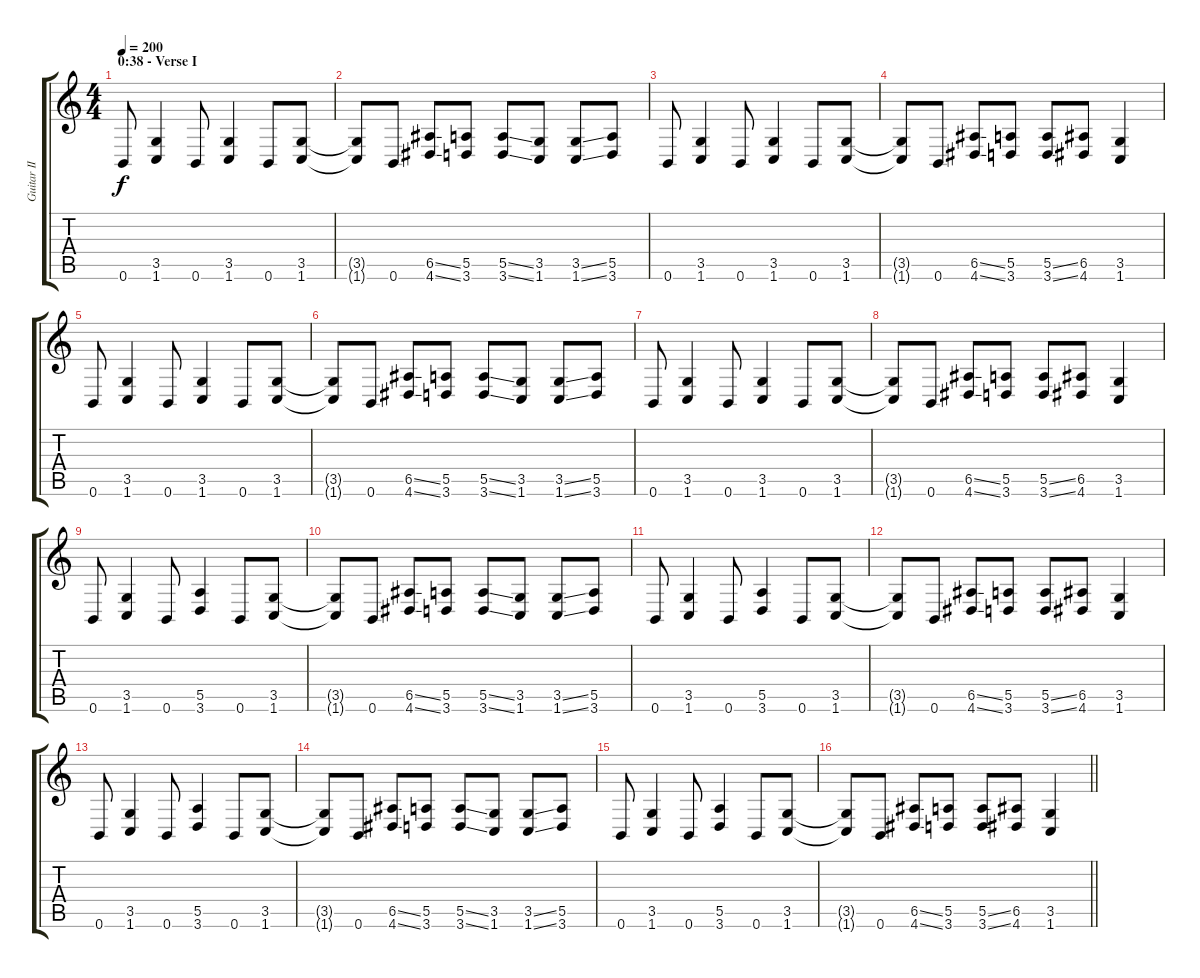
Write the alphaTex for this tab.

\track ("Guitar II" "Guitar II") {instrument distortionguitar}
\staff {score tabs}
\tuning (B3 Gb3 D3 A2 E2 B1) {hide}
\ts (4 4)
\section ("" "0:38 - Verse I")
\tempo 200
\clef g2
\ks c
0.6.8{dy f} (3.5 1.6).4 0.6.8 (3.5 1.6).4 0.6.8 (3.5 1.6).8 |
(3.5{t} 1.6{t}).8 0.6.8 (6.5{ss} 4.6{ss}).8 (5.5 3.6).8 (5.5{ss} 3.6{ss}).8 (3.5 1.6).8 (3.5{ss} 1.6{ss}).8 (5.5 3.6).8 |
0.6.8 (3.5 1.6).4 0.6.8 (3.5 1.6).4 0.6.8 (3.5 1.6).8 |
(3.5{t} 1.6{t}).8 0.6.8 (6.5{ss} 4.6{ss}).8 (5.5 3.6).8 (5.5{ss} 3.6{ss}).8 (6.5 4.6).8 (3.5 1.6).4 |
0.6.8 (3.5 1.6).4 0.6.8 (3.5 1.6).4 0.6.8 (3.5 1.6).8 |
(3.5{t} 1.6{t}).8 0.6.8 (6.5{ss} 4.6{ss}).8 (5.5 3.6).8 (5.5{ss} 3.6{ss}).8 (3.5 1.6).8 (3.5{ss} 1.6{ss}).8 (5.5 3.6).8 |
0.6.8 (3.5 1.6).4 0.6.8 (3.5 1.6).4 0.6.8 (3.5 1.6).8 |
(3.5{t} 1.6{t}).8 0.6.8 (6.5{ss} 4.6{ss}).8 (5.5 3.6).8 (5.5{ss} 3.6{ss}).8 (6.5 4.6).8 (3.5 1.6).4 |
0.6.8 (3.5 1.6).4 0.6.8 (5.5 3.6).4 0.6.8 (3.5 1.6).8 |
(3.5{t} 1.6{t}).8 0.6.8 (6.5{ss} 4.6{ss}).8 (5.5 3.6).8 (5.5{ss} 3.6{ss}).8 (3.5 1.6).8 (3.5{ss} 1.6{ss}).8 (5.5 3.6).8 |
0.6.8 (3.5 1.6).4 0.6.8 (5.5 3.6).4 0.6.8 (3.5 1.6).8 |
(3.5{t} 1.6{t}).8 0.6.8 (6.5{ss} 4.6{ss}).8 (5.5 3.6).8 (5.5{ss} 3.6{ss}).8 (6.5 4.6).8 (3.5 1.6).4 |
0.6.8 (3.5 1.6).4 0.6.8 (5.5 3.6).4 0.6.8 (3.5 1.6).8 |
(3.5{t} 1.6{t}).8 0.6.8 (6.5{ss} 4.6{ss}).8 (5.5 3.6).8 (5.5{ss} 3.6{ss}).8 (3.5 1.6).8 (3.5{ss} 1.6{ss}).8 (5.5 3.6).8 |
0.6.8 (3.5 1.6).4 0.6.8 (5.5 3.6).4 0.6.8 (3.5 1.6).8 |
\barLineRight lightlight
(3.5{t} 1.6{t}).8 0.6.8 (6.5{ss} 4.6{ss}).8 (5.5 3.6).8 (5.5{ss} 3.6{ss}).8 (6.5 4.6).8 (3.5 1.6).4
